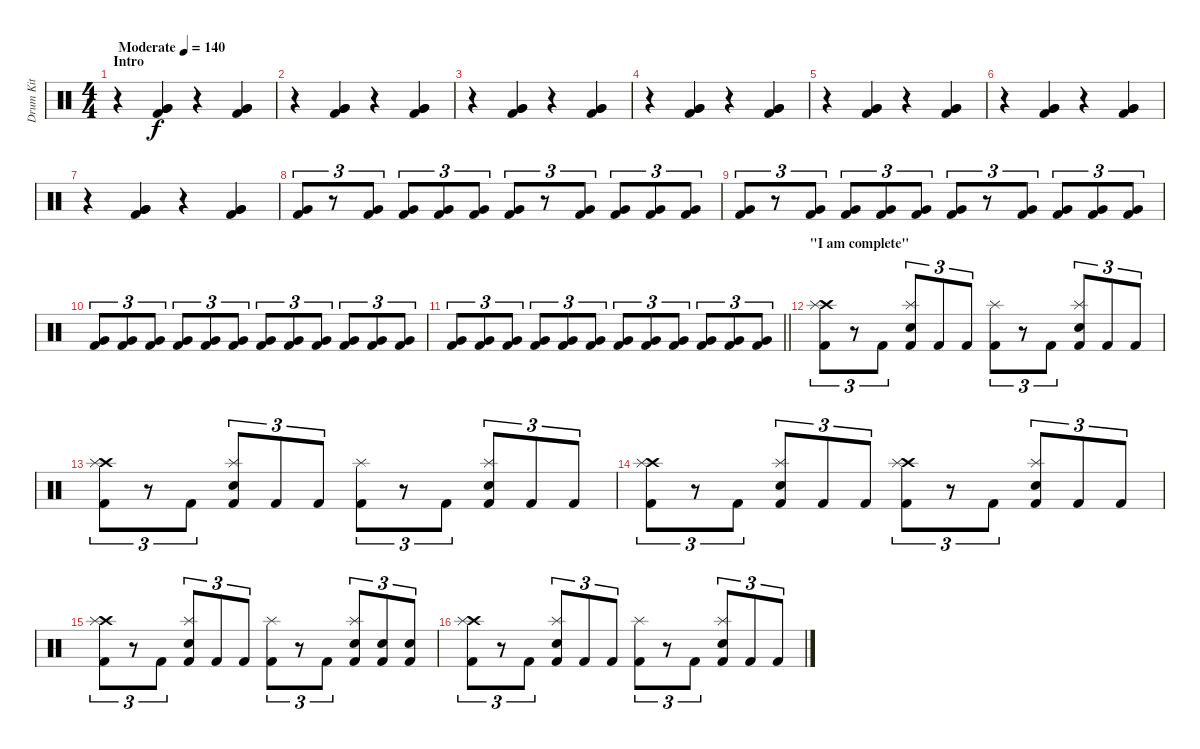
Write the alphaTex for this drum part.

\track ("Drum Kit" "Drum Kit") {instrument percussion}
\staff {score}
\articulation defaults
\ts (4 4)
\section ("" "Intro")
\tempo (140 "Moderate")
\clef neutral
\ks c
r.4{dy f} ("Kick (hit) 2" "Very Low Tom (hit)" "Very Low Tom (hit)").4 r.4 ("Kick (hit) 2" "Very Low Tom (hit)" "Very Low Tom (hit)").4 |
r.4 ("Kick (hit) 2" "Very Low Tom (hit)" "Very Low Tom (hit)").4 r.4 ("Kick (hit) 2" "Very Low Tom (hit)" "Very Low Tom (hit)").4 |
r.4 ("Kick (hit) 2" "Very Low Tom (hit)" "Very Low Tom (hit)").4 r.4 ("Kick (hit) 2" "Very Low Tom (hit)" "Very Low Tom (hit)").4 |
r.4 ("Kick (hit) 2" "Very Low Tom (hit)" "Very Low Tom (hit)").4 r.4 ("Kick (hit) 2" "Very Low Tom (hit)" "Very Low Tom (hit)").4 |
r.4 ("Kick (hit) 2" "Very Low Tom (hit)" "Very Low Tom (hit)").4 r.4 ("Kick (hit) 2" "Very Low Tom (hit)" "Very Low Tom (hit)").4 |
r.4 ("Kick (hit) 2" "Very Low Tom (hit)" "Very Low Tom (hit)").4 r.4 ("Kick (hit) 2" "Very Low Tom (hit)" "Very Low Tom (hit)").4 |
r.4 ("Kick (hit) 2" "Very Low Tom (hit)" "Very Low Tom (hit)").4 r.4 ("Kick (hit) 2" "Very Low Tom (hit)" "Very Low Tom (hit)").4 |
("Kick (hit) 2" "Very Low Tom (hit)").8{tu (3 2)} r.8{tu (3 2)} ("Kick (hit) 2" "Very Low Tom (hit)").8{tu (3 2)} ("Kick (hit) 2" "Very Low Tom (hit)").8{tu (3 2)} ("Kick (hit) 2" "Very Low Tom (hit)").8{tu (3 2)} ("Kick (hit) 2" "Very Low Tom (hit)").8{tu (3 2)} ("Kick (hit) 2" "Very Low Tom (hit)").8{tu (3 2)} r.8{tu (3 2)} ("Kick (hit) 2" "Very Low Tom (hit)").8{tu (3 2)} ("Kick (hit) 2" "Very Low Tom (hit)").8{tu (3 2)} ("Kick (hit) 2" "Very Low Tom (hit)").8{tu (3 2)} ("Kick (hit) 2" "Very Low Tom (hit)").8{tu (3 2)} |
("Kick (hit) 2" "Very Low Tom (hit)").8{tu (3 2)} r.8{tu (3 2)} ("Kick (hit) 2" "Very Low Tom (hit)").8{tu (3 2)} ("Kick (hit) 2" "Very Low Tom (hit)").8{tu (3 2)} ("Kick (hit) 2" "Very Low Tom (hit)").8{tu (3 2)} ("Kick (hit) 2" "Very Low Tom (hit)").8{tu (3 2)} ("Kick (hit) 2" "Very Low Tom (hit)").8{tu (3 2)} r.8{tu (3 2)} ("Kick (hit) 2" "Very Low Tom (hit)").8{tu (3 2)} ("Kick (hit) 2" "Very Low Tom (hit)").8{tu (3 2)} ("Kick (hit) 2" "Very Low Tom (hit)").8{tu (3 2)} ("Kick (hit) 2" "Very Low Tom (hit)").8{tu (3 2)} |
("Kick (hit) 2" "Very Low Tom (hit)").8{tu (3 2)} ("Kick (hit) 2" "Very Low Tom (hit)").8{tu (3 2)} ("Kick (hit) 2" "Very Low Tom (hit)").8{tu (3 2)} ("Kick (hit) 2" "Very Low Tom (hit)").8{tu (3 2)} ("Kick (hit) 2" "Very Low Tom (hit)").8{tu (3 2)} ("Kick (hit) 2" "Very Low Tom (hit)").8{tu (3 2)} ("Kick (hit) 2" "Very Low Tom (hit)").8{tu (3 2)} ("Kick (hit) 2" "Very Low Tom (hit)").8{tu (3 2)} ("Kick (hit) 2" "Very Low Tom (hit)").8{tu (3 2)} ("Kick (hit) 2" "Very Low Tom (hit)").8{tu (3 2)} ("Kick (hit) 2" "Very Low Tom (hit)").8{tu (3 2)} ("Kick (hit) 2" "Very Low Tom (hit)").8{tu (3 2)} |
\barLineRight lightlight
("Kick (hit) 2" "Very Low Tom (hit)").8{tu (3 2)} ("Kick (hit) 2" "Very Low Tom (hit)").8{tu (3 2)} ("Kick (hit) 2" "Very Low Tom (hit)").8{tu (3 2)} ("Kick (hit) 2" "Very Low Tom (hit)").8{tu (3 2)} ("Kick (hit) 2" "Very Low Tom (hit)").8{tu (3 2)} ("Kick (hit) 2" "Very Low Tom (hit)").8{tu (3 2)} ("Kick (hit) 2" "Very Low Tom (hit)").8{tu (3 2)} ("Kick (hit) 2" "Very Low Tom (hit)").8{tu (3 2)} ("Kick (hit) 2" "Very Low Tom (hit)").8{tu (3 2)} ("Kick (hit) 2" "Very Low Tom (hit)").8{tu (3 2)} ("Kick (hit) 2" "Very Low Tom (hit)").8{tu (3 2)} ("Kick (hit) 2" "Very Low Tom (hit)").8{tu (3 2)} |
\section ("" "\"I am complete\"")
("Kick (hit) 2" "Crash high (hit)" "Splash (hit)").8{tu (3 2)} r.8{tu (3 2)} "Kick (hit) 2".8{tu (3 2)} ("Kick (hit) 2" "Electric Snare (hit)" "Splash (hit)").8{tu (3 2)} "Kick (hit) 2".8{tu (3 2)} "Kick (hit) 2".8{tu (3 2)} ("Kick (hit) 2" "Splash (hit)").8{tu (3 2)} r.8{tu (3 2)} "Kick (hit) 2".8{tu (3 2)} ("Kick (hit) 2" "Electric Snare (hit)" "Splash (hit)").8{tu (3 2)} "Kick (hit) 2".8{tu (3 2)} "Kick (hit) 2".8{tu (3 2)} |
("Kick (hit) 2" "Crash high (hit)" "Splash (hit)").8{tu (3 2)} r.8{tu (3 2)} "Kick (hit) 2".8{tu (3 2)} ("Kick (hit) 2" "Electric Snare (hit)" "Splash (hit)").8{tu (3 2)} "Kick (hit) 2".8{tu (3 2)} "Kick (hit) 2".8{tu (3 2)} ("Kick (hit) 2" "Splash (hit)").8{tu (3 2)} r.8{tu (3 2)} "Kick (hit) 2".8{tu (3 2)} ("Kick (hit) 2" "Electric Snare (hit)" "Splash (hit)").8{tu (3 2)} "Kick (hit) 2".8{tu (3 2)} "Kick (hit) 2".8{tu (3 2)} |
("Kick (hit) 2" "Crash high (hit)" "Splash (hit)").8{tu (3 2)} r.8{tu (3 2)} "Kick (hit) 2".8{tu (3 2)} ("Kick (hit) 2" "Electric Snare (hit)" "Splash (hit)").8{tu (3 2)} "Kick (hit) 2".8{tu (3 2)} "Kick (hit) 2".8{tu (3 2)} ("Kick (hit) 2" "Crash high (hit)" "Splash (hit)").8{tu (3 2)} r.8{tu (3 2)} "Kick (hit) 2".8{tu (3 2)} ("Kick (hit) 2" "Electric Snare (hit)" "Splash (hit)").8{tu (3 2)} "Kick (hit) 2".8{tu (3 2)} "Kick (hit) 2".8{tu (3 2)} |
("Kick (hit) 2" "Crash high (hit)" "Splash (hit)").8{tu (3 2)} r.8{tu (3 2)} "Kick (hit) 2".8{tu (3 2)} ("Kick (hit) 2" "Electric Snare (hit)" "Splash (hit)").8{tu (3 2)} "Kick (hit) 2".8{tu (3 2)} "Kick (hit) 2".8{tu (3 2)} ("Kick (hit) 2" "Splash (hit)").8{tu (3 2)} r.8{tu (3 2)} "Kick (hit) 2".8{tu (3 2)} ("Kick (hit) 2" "Electric Snare (hit)" "Splash (hit)").8{tu (3 2)} ("Kick (hit) 2" "Electric Snare (hit)").8{tu (3 2)} ("Kick (hit) 2" "Electric Snare (hit)").8{tu (3 2)} |
("Kick (hit) 2" "Crash high (hit)" "Splash (hit)").8{tu (3 2)} r.8{tu (3 2)} "Kick (hit) 2".8{tu (3 2)} ("Kick (hit) 2" "Electric Snare (hit)" "Splash (hit)").8{tu (3 2)} "Kick (hit) 2".8{tu (3 2)} "Kick (hit) 2".8{tu (3 2)} ("Kick (hit) 2" "Splash (hit)").8{tu (3 2)} r.8{tu (3 2)} "Kick (hit) 2".8{tu (3 2)} ("Kick (hit) 2" "Electric Snare (hit)" "Splash (hit)").8{tu (3 2)} "Kick (hit) 2".8{tu (3 2)} "Kick (hit) 2".8{tu (3 2)}
